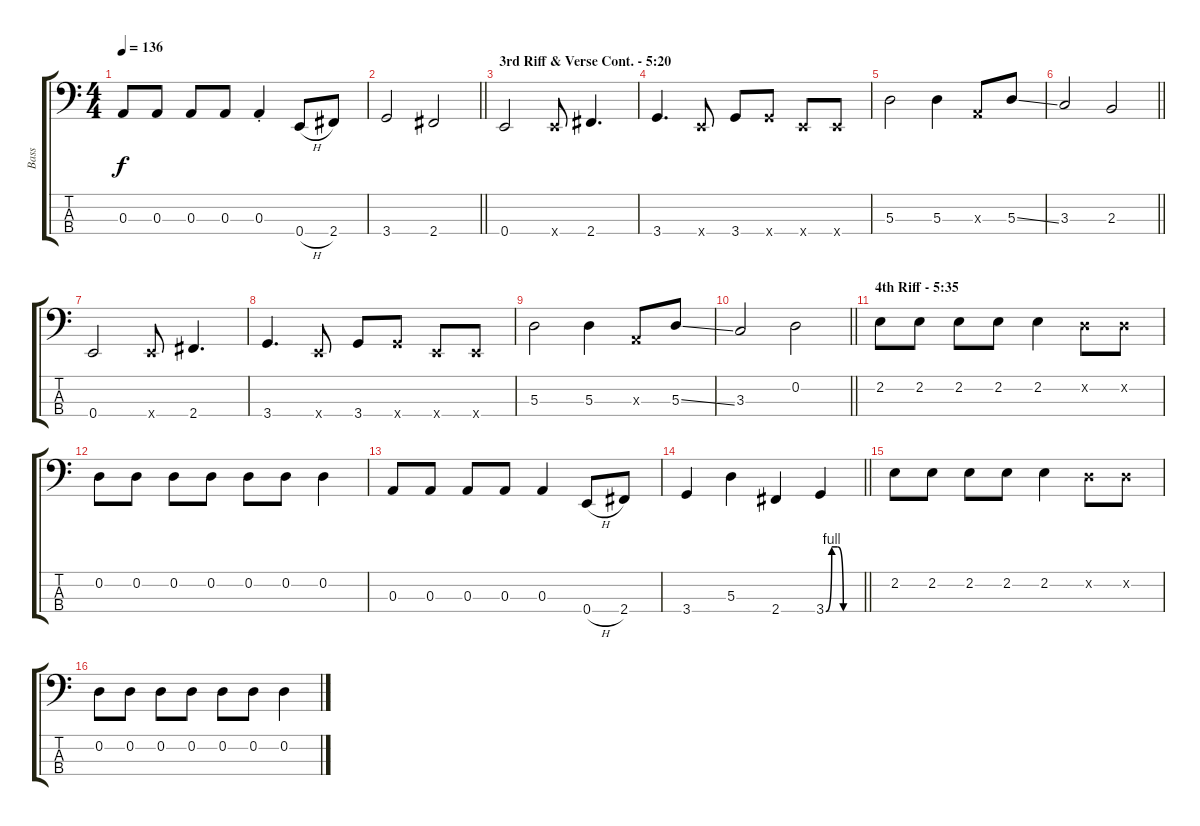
\track ("Bass" "Bass") {instrument electricbassfinger}
\staff {score tabs}
\tuning (G2 D2 A1 E1) {hide}
\ts (4 4)
\tempo 136
\clef f4
\ks c
0.3.8{dy f} 0.3.8 0.3.8 0.3.8 0.3{st}.4 0.4{h}.8 2.4.8 |
\barLineRight lightlight
3.4.2 2.4.2 |
\section ("" "3rd Riff & Verse Cont. - 5:20")
0.4.2 0.4{x}.8 2.4.4{d} |
3.4.4{d} 0.4{x}.8 3.4.8 3.4{x}.8 0.4{x}.8 0.4{x}.8 |
5.3.2 5.3.4 0.3{x}.8 5.3{ss}.8 |
\barLineRight lightlight
3.3.2 2.3.2 |
0.4.2 0.4{x}.8 2.4.4{d} |
3.4.4{d} 0.4{x}.8 3.4.8 3.4{x}.8 0.4{x}.8 0.4{x}.8 |
5.3.2 5.3.4 0.3{x}.8 5.3{ss}.8 |
\barLineRight lightlight
3.3.2 0.2.2 |
\section ("" "4th Riff - 5:35")
2.2.8 2.2.8 2.2.8 2.2.8 2.2.4 0.2{x}.8 0.2{x}.8 |
0.2.8 0.2.8 0.2.8 0.2.8 0.2.8 0.2.8 0.2.4 |
0.3.8 0.3.8 0.3.8 0.3.8 0.3.4 0.4{h}.8 2.4.8 |
\barLineRight lightlight
3.4.4 5.3.4 2.4.4 3.4{be (custom 0 0 10 4 20 4 30 0 60 0)}.4 |
2.2.8 2.2.8 2.2.8 2.2.8 2.2.4 0.2{x}.8 0.2{x}.8 |
0.2.8 0.2.8 0.2.8 0.2.8 0.2.8 0.2.8 0.2.4
